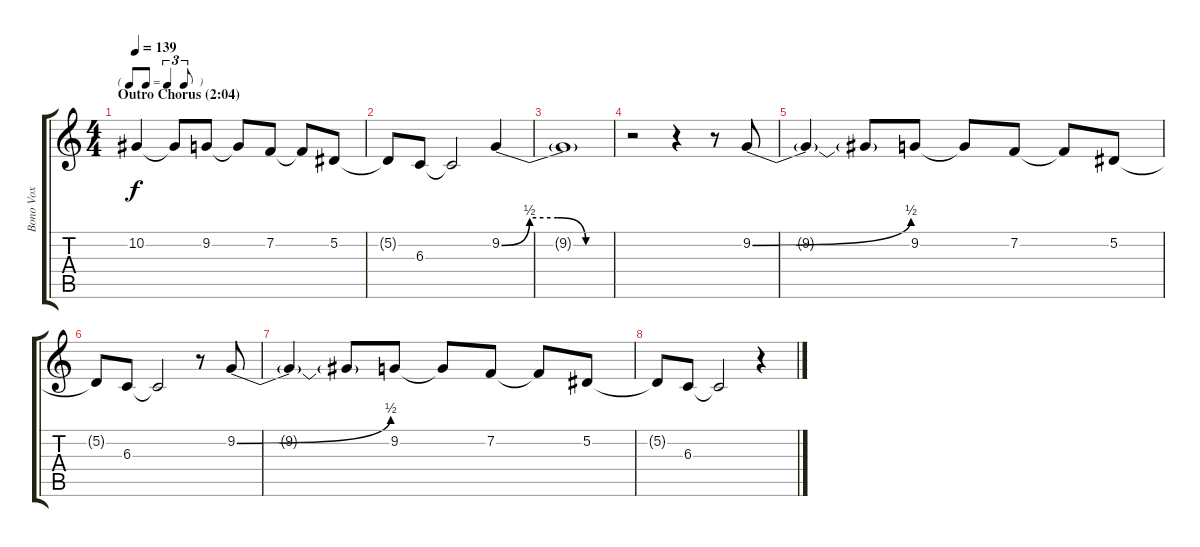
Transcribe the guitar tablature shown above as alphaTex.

\track ("Bono Vox" "Bono Vox") {instrument lead2sawtooth}
\staff {score tabs}
\tuning (Eb4 Bb3 Gb3 Db3 Ab2 Eb2) {hide}
\ts (4 4)
\tf triplet8th
\section ("" "Outro Chorus (2:04)")
\tempo 139
\clef g2
\ks c
10.2.4{dy f volume 11} 10.2{t}.8 9.2.8 9.2{t}.8 7.2.8 7.2{t}.8 5.2.8 |
5.2{t}.8 6.3.8 6.3{t}.2 9.2{be (custom 0 0 15 2 30 2 45 0 60 0)}.4 |
9.2{t}.1{volume 7} |
r.2 r.4 r.8 9.2{be (bend 0 0 60 2)}.8 |
9.2{t}.4{volume 4} 9.2{t}.8 9.2.8 9.2{t}.8 7.2.8 7.2{t}.8 5.2.8 |
5.2{t}.8 6.3.8 6.3{t}.2 r.8 9.2{be (bend 0 0 60 2)}.8 |
9.2{t}.4{volume 0} 9.2{t}.8 9.2.8 9.2{t}.8 7.2.8 7.2{t}.8 5.2.8 |
5.2{t}.8 6.3.8 6.3{t}.2 r.4
